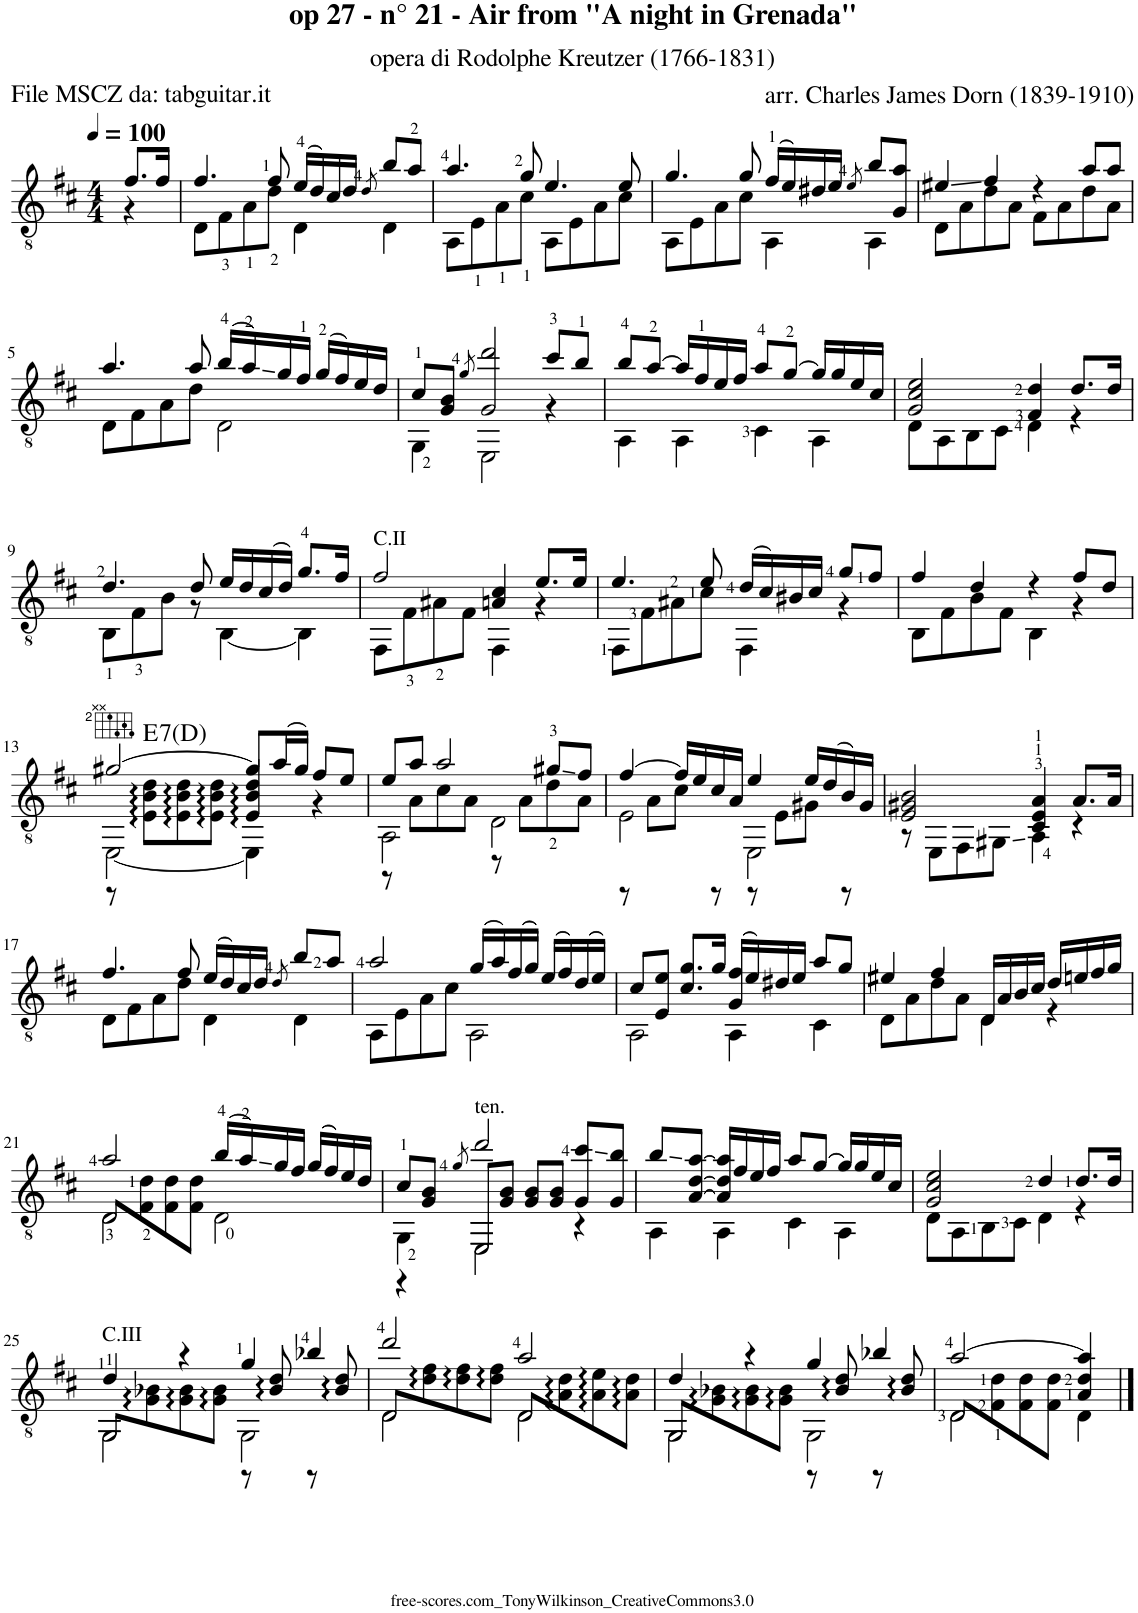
**kern	**harte
*part1	*part1
*staff1	*
*I"Guitar	*
*I'Guit.	*
*clefGv2	*
*k[f#c#]	*
*M4/4	*
*MM100	*
=	=
*^	*
8.f#/L	4r	.
16f#/Jk	.	.
=1	=1	=1
4.f#/	8D\L	.
.	8F#\	.
.	8A\	.
8f#/	8d\J	.
(16e/LL	4D\	.
16d/)	.	.
16c#/	.	.
16d/JJ	.	.
8qd/	.	.
8b/L	4D\	.
8a/J	.	.
=2	=2	=2
4.a/	8AA\L	.
.	8E\	.
.	8A\	.
8g/	8c#\J	.
4.e/	8AA\L	.
.	8E\	.
.	8A\	.
8e/	8c#\J	.
=3	=3	=3
4.g/	8AA\L	.
.	8E\	.
.	8A\	.
8g/	8c#\J	.
(16f#/LL	4AA\	.
16e/)	.	.
16d#X/	.	.
16e/JJ	.	.
8qe/	.	.
8b/L	4AA\	.
8G/ 8a/J	.	.
=4	=4	=4
4e#X/	8D\L	.
.	8A\	.
4f#/	8d\	.
.	8A\J	.
4r	8F#\L	.
.	8A\	.
8a/L	8d\	.
8a/J	8A\J	.
!!LO:LB:g=z	!!
=5	=5	=5
4.a/	8D\L	.
.	8F#\	.
.	8A\	.
8a/	8d\J	.
(16b/LL	2D\	.
16a/)	.	.
16g/	.	.
16f#/JJ	.	.
(16g/LL	.	.
16f#/)	.	.
16e/	.	.
16d/JJ	.	.
=6	=6	=6
8c#/L	4GG\	.
8G/ 8B/J	.	.
8qg/	.	.
2G/ 2dd/	2EE\	.
8cc#/L	4r	.
8b/J	.	.
=7	=7	=7
8b/L	4AA\	.
[8a/J	.	.
16a/LL]	4AA\	.
16f#/	.	.
16e/	.	.
16f#/JJ	.	.
8a/L	4C#\	.
[8g/J	.	.
16g/LL]	4AA\	.
16g/	.	.
16e/	.	.
16c#/JJ	.	.
=8	=8	=8
2G/ 2c#/ 2e/	8D\L	.
.	8AA\	.
.	8BB\	.
.	8C#\J	.
4F#/ 4d/	4D\	.
8.d/L	4r	.
16d/Jk	.	.
!!LO:LB:g=z	!!
=9	=9	=9
4.d/	8BB\L	.
.	8F#\	.
.	8B\J	.
8d/	8r	.
16e/LL	[4BB\	.
16d/	.	.
(16c#/	.	.
16d/JJ)	.	.
8.g/L	4BB\]	.
16f#/Jk	.	.
=10	=10	=10
!LO:TX:a:t=C.II	!	!
2f#/	8FF#\L	.
.	8F#\	.
.	8A#X\	.
.	8F#\J	.
4An/ 4c#/	4FF#\	.
8.e/L	4r	.
16e/Jk	.	.
=11	=11	=11
4.e/	8FF#\L	.
.	8F#\	.
.	8A#X\	.
8e/	8c#\J	.
(16d/LL	4FF#\	.
16c#/)	.	.
16B#X/	.	.
16c#/JJ	.	.
8g/L	4r	.
8f#/J	.	.
=12	=12	=12
4f#/	8BB\L	.
.	8F#\	.
4d/	8B\	.
.	8F#\J	.
4r	4BB\	.
8f#/L	4r	.
8d/J	.	.
!!LO:LB:g=z	!!
=13	=13	=13
*	*^	*
[2g#X/	[2EE\	8r	.
!	!	!	!LO:H:kt=7
.	.	8E\:: 8B\:: 8d\::L	E:7
.	.	8E\:: 8B\:: 8d\::	.
.	.	8E\:: 8B\:: 8d\::J	.
8g#/L]	4EE\]	4E/:: 4B/:: 4d/::	.
(16a/L	.	.	.
16g#/JJ)	.	.	.
8f#/L	4r	4ryy	.
8e/J	.	.	.
=14	=14	=14	=14
8e/L	2AA\	8r	.
8a/J	.	8A\L	.
2a/	.	8c#\	.
.	.	8A\J	.
.	2D\	8r	.
.	.	8A\L	.
8g#X/L	.	8d\	.
8f#/J	.	8A\J	.
=15	=15	=15	=15
[4f#/	2E\	8r	.
.	.	8A\L	.
16f#/LL]	.	8c#\J	.
16e/	.	.	.
16c#/	.	8r	.
16A/JJ	.	.	.
4e/	2EE\	8r	.
.	.	8E\L	.
16e/LL	.	8G#X\J	.
(16d/	.	.	.
16B/)	.	8r	.
16G#/JJ	.	.	.
*	*v	*v	*
=16	=16	=16
2E/ 2G#X/ 2B/	8r	.
.	8EE\L	.
.	8FF#\	.
.	8GG#X\J	.
4C#/ 4E/ 4A/	4AA\	.
8.A/L	4r	.
16A/Jk	.	.
!!LO:LB:g=z	!!
=17	=17	=17
4.f#/	8D\L	.
.	8F#\	.
.	8A\	.
8f#/	8d\J	.
(16e/LL	4D\	.
16d/)	.	.
16c#/	.	.
16d/JJ	.	.
8qd/	.	.
8b/L	4D\	.
8a/J	.	.
=18	=18	=18
2a/	8AA\L	.
.	8E\	.
.	8A\	.
.	8c#\J	.
(16g/LL	2AA\	.
16a/)	.	.
(16f#/	.	.
16g/JJ)	.	.
(16e/LL	.	.
16f#/)	.	.
(16d/	.	.
16e/JJ)	.	.
=19	=19	=19
8c#/L	2AA\	.
8E/ 8e/J	.	.
8.c#/ 8.g/L	.	.
16g/Jk	.	.
(16G/ 16f#/LL	4AA\	.
16e/)	.	.
16d#X/	.	.
16e/JJ	.	.
8a/L	4C#\	.
8g/J	.	.
=20	=20	=20
4e#X/	8D\L	.
.	8A\	.
4f#/	8d\	.
.	8A\J	.
16D/LL	4D\	.
16A/	.	.
16B/	.	.
16c#/JJ	.	.
16d/LL	4r	.
16en/	.	.
16f#/	.	.
16g/JJ	.	.
!!LO:LB:g=z	!!
=21	=21	=21
*	*^	*
!	!	!LO:N:head=open	!
2a/	2D\	8D</L	.
.	.	8F#\ 8d\	.
.	.	8F#\ 8d\	.
.	.	8F#\ 8d\J	.
(16b/LL	2D\	2ryy	.
16a/)	.	.	.
16g/	.	.	.
16f#/JJ	.	.	.
(16g/LL	.	.	.
16f#/)	.	.	.
16e/	.	.	.
16d/JJ	.	.	.
=22	=22	=22	=22
8c#/L	4GG\	4r	.
8G/ 8B/J	.	.	.
8qg/	.	.	.
!LO:TX:a:t=ten.	!	!	!
!	!	!LO:N:head=open	!
2dd/	2EE\	8EE/L	.
.	.	8G/ 8B/J	.
.	.	8G/ 8B/L	.
.	.	8G/ 8B/J	.
8G/ 8cc#/L	4r	4ryy	.
8G/ 8b/J	.	.	.
*	*v	*v	*
=23	=23	=23
8b/L	4AA\	.
[8A/ [8d/ [8a/J	.	.
16A/] 16d/] 16a/]LL	4AA\	.
16f#/	.	.
16e/	.	.
16f#/JJ	.	.
8a/L	4C#\	.
[8g/J	.	.
16g/LL]	4AA\	.
16g/	.	.
16e/	.	.
16c#/JJ	.	.
=24	=24	=24
2G/ 2c#/ 2e/	8D\L	.
.	8AA\	.
.	8BB\	.
.	8C#\J	.
4d/	4D\	.
8.d/L	4r	.
16d/Jk	.	.
!!LO:LB:g=z	!!
=25	=25	=25
*	*^	*
!LO:TX:a:t=C.III	!	!	!
!	!	!LO:N:head=open	!
4d/	2GG\	8GG/L	.
.	.	8G\:: 8B-X\::	.
4r	.	8G\:: 8B-\::	.
.	.	8G\:: 8B-\::J	.
4g/	2GG\	8r	.
.	.	8B-/:: 8d/::	.
4b-X/	.	8r	.
.	.	8B-/:: 8d/::	.
=26	=26	=26	=26
!	!	!LO:N:head=open	!
2dd/	2D\	8D/L	.
.	.	8d\:: 8f#\::	.
.	.	8d\:: 8f#\::	.
.	.	8d\:: 8f#\::J	.
!	!	!LO:N:head=open	!
2a/	2D\	8D/L	.
.	.	8A\:: 8d\::	.
.	.	8A\:: 8e\::	.
.	.	8A\:: 8d\::J	.
=27	=27	=27	=27
!	!	!LO:N:head=open	!
4d/	2GG\	8GG/L	.
.	.	8G\:: 8B-X\::	.
4r	.	8G\:: 8B-\::	.
.	.	8G\:: 8B-\::J	.
4g/	2GG\	8r	.
.	.	8B-/:: 8d/::	.
4b-X/	.	8r	.
.	.	8B-/:: 8d/::	.
=28	=28	=28	=28
!	!	!LO:N:head=open	!
[2a/	2D\	8D/L	.
.	.	8F#\ 8d\	.
.	.	8F#\ 8d\	.
.	.	8F#\ 8d\J	.
4a/]	4D\	4A/ 4d/	.
*v	*v	*v	*
==	==
*-	*-
